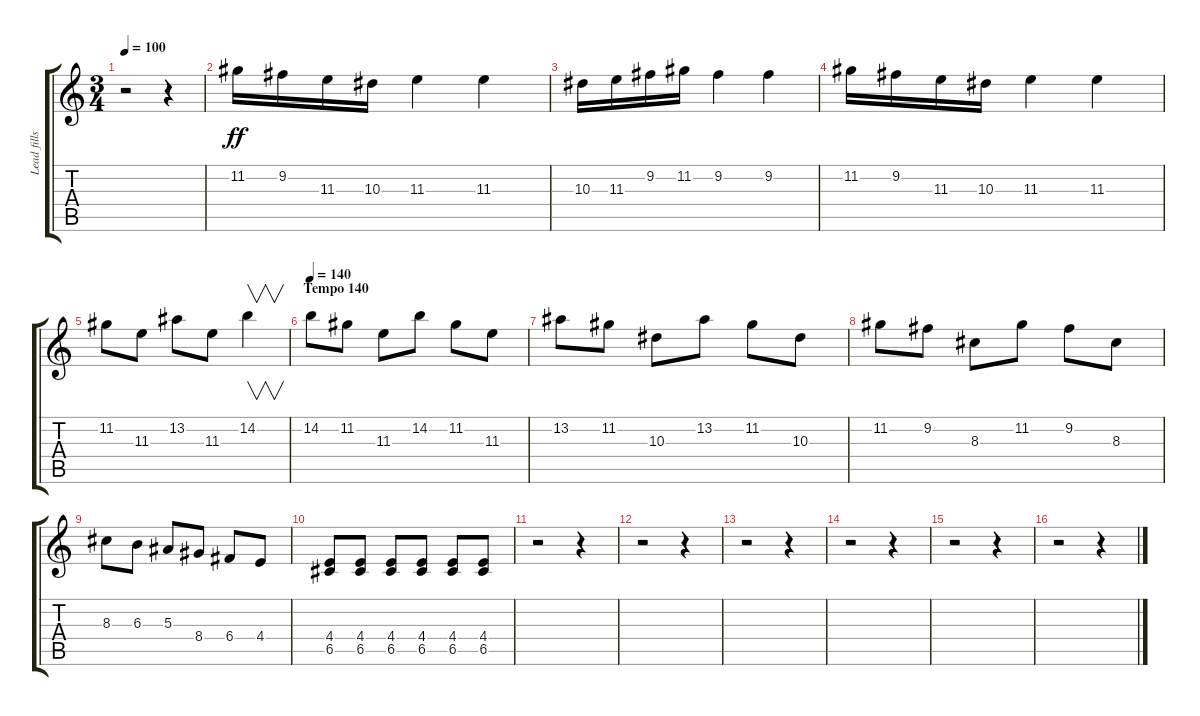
\track ("Lead fills" "Lead fills") {instrument distortionguitar}
\staff {score tabs}
\tuning (D4 A3 F3 C3 G2 D2) {hide}
\ts (3 4)
\tempo 100
\clef g2
\ks c
r.2{dy f} r.4 |
11.2.16{dy ff} 9.2.16 11.3.16 10.3.16 11.3.4 11.3.4 |
10.3.16 11.3.16 9.2.16 11.2.16 9.2.4 9.2.4 |
11.2.16 9.2.16 11.3.16 10.3.16 11.3.4 11.3.4 |
11.2.8 11.3.8 13.2.8 11.3.8 14.2.4{v} |
\section ("" "Tempo 140")
\tempo 140
14.2.8 11.2.8 11.3.8 14.2.8 11.2.8 11.3.8 |
13.2.8 11.2.8 10.3.8 13.2.8 11.2.8 10.3.8 |
11.2.8 9.2.8 8.3.8 11.2.8 9.2.8 8.3.8 |
8.3.8 6.3.8 5.3.8 8.4.8 6.4.8 4.4.8 |
(4.4 6.5).8 (4.4 6.5).8 (4.4 6.5).8 (4.4 6.5).8 (4.4 6.5).8 (4.4 6.5).8 |
r.2 r.4 |
r.2 r.4 |
r.2 r.4 |
r.2 r.4 |
r.2 r.4 |
r.2 r.4
